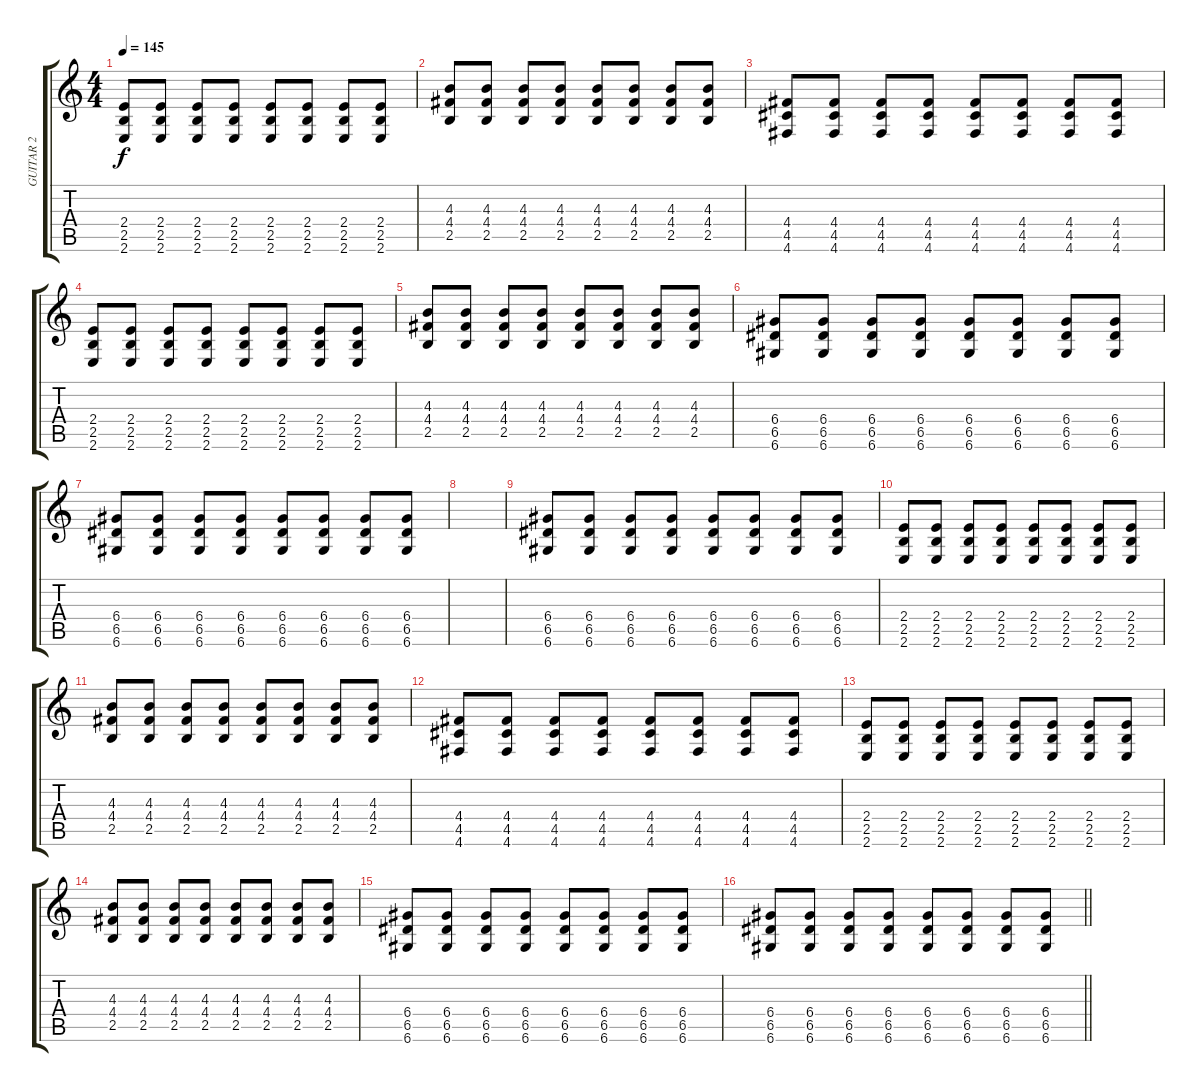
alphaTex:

\track ("GUITAR 2" "GUITAR 2") {instrument overdrivenguitar}
\staff {score tabs}
\tuning (E4 B3 G3 D3 A2 D2) {hide}
\ts (4 4)
\tempo 145
\clef g2
\ks c
(2.4 2.5 2.6).8{dy f} (2.4 2.5 2.6).8 (2.4 2.5 2.6).8 (2.4 2.5 2.6).8 (2.4 2.5 2.6).8 (2.4 2.5 2.6).8 (2.4 2.5 2.6).8 (2.4 2.5 2.6).8 |
(4.3 4.4 2.5).8 (4.3 4.4 2.5).8 (4.3 4.4 2.5).8 (4.3 4.4 2.5).8 (4.3 4.4 2.5).8 (4.3 4.4 2.5).8 (4.3 4.4 2.5).8 (4.3 4.4 2.5).8 |
(4.4 4.5 4.6).8 (4.4 4.5 4.6).8 (4.4 4.5 4.6).8 (4.4 4.5 4.6).8 (4.4 4.5 4.6).8 (4.4 4.5 4.6).8 (4.4 4.5 4.6).8 (4.4 4.5 4.6).8 |
(2.4 2.5 2.6).8 (2.4 2.5 2.6).8 (2.4 2.5 2.6).8 (2.4 2.5 2.6).8 (2.4 2.5 2.6).8 (2.4 2.5 2.6).8 (2.4 2.5 2.6).8 (2.4 2.5 2.6).8 |
(4.3 4.4 2.5).8 (4.3 4.4 2.5).8 (4.3 4.4 2.5).8 (4.3 4.4 2.5).8 (4.3 4.4 2.5).8 (4.3 4.4 2.5).8 (4.3 4.4 2.5).8 (4.3 4.4 2.5).8 |
(6.4 6.5 6.6).8 (6.4 6.5 6.6).8 (6.4 6.5 6.6).8 (6.4 6.5 6.6).8 (6.4 6.5 6.6).8 (6.4 6.5 6.6).8 (6.4 6.5 6.6).8 (6.4 6.5 6.6).8 |
(6.4 6.5 6.6).8 (6.4 6.5 6.6).8 (6.4 6.5 6.6).8 (6.4 6.5 6.6).8 (6.4 6.5 6.6).8 (6.4 6.5 6.6).8 (6.4 6.5 6.6).8 (6.4 6.5 6.6).8 |
|
(6.4 6.5 6.6).8 (6.4 6.5 6.6).8 (6.4 6.5 6.6).8 (6.4 6.5 6.6).8 (6.4 6.5 6.6).8 (6.4 6.5 6.6).8 (6.4 6.5 6.6).8 (6.4 6.5 6.6).8 |
(2.4 2.5 2.6).8 (2.4 2.5 2.6).8 (2.4 2.5 2.6).8 (2.4 2.5 2.6).8 (2.4 2.5 2.6).8 (2.4 2.5 2.6).8 (2.4 2.5 2.6).8 (2.4 2.5 2.6).8 |
(4.3 4.4 2.5).8 (4.3 4.4 2.5).8 (4.3 4.4 2.5).8 (4.3 4.4 2.5).8 (4.3 4.4 2.5).8 (4.3 4.4 2.5).8 (4.3 4.4 2.5).8 (4.3 4.4 2.5).8 |
(4.4 4.5 4.6).8 (4.4 4.5 4.6).8 (4.4 4.5 4.6).8 (4.4 4.5 4.6).8 (4.4 4.5 4.6).8 (4.4 4.5 4.6).8 (4.4 4.5 4.6).8 (4.4 4.5 4.6).8 |
(2.4 2.5 2.6).8 (2.4 2.5 2.6).8 (2.4 2.5 2.6).8 (2.4 2.5 2.6).8 (2.4 2.5 2.6).8 (2.4 2.5 2.6).8 (2.4 2.5 2.6).8 (2.4 2.5 2.6).8 |
(4.3 4.4 2.5).8 (4.3 4.4 2.5).8 (4.3 4.4 2.5).8 (4.3 4.4 2.5).8 (4.3 4.4 2.5).8 (4.3 4.4 2.5).8 (4.3 4.4 2.5).8 (4.3 4.4 2.5).8 |
(6.4 6.5 6.6).8 (6.4 6.5 6.6).8 (6.4 6.5 6.6).8 (6.4 6.5 6.6).8 (6.4 6.5 6.6).8 (6.4 6.5 6.6).8 (6.4 6.5 6.6).8 (6.4 6.5 6.6).8 |
\barLineRight lightlight
(6.4 6.5 6.6).8 (6.4 6.5 6.6).8 (6.4 6.5 6.6).8 (6.4 6.5 6.6).8 (6.4 6.5 6.6).8 (6.4 6.5 6.6).8 (6.4 6.5 6.6).8 (6.4 6.5 6.6).8
